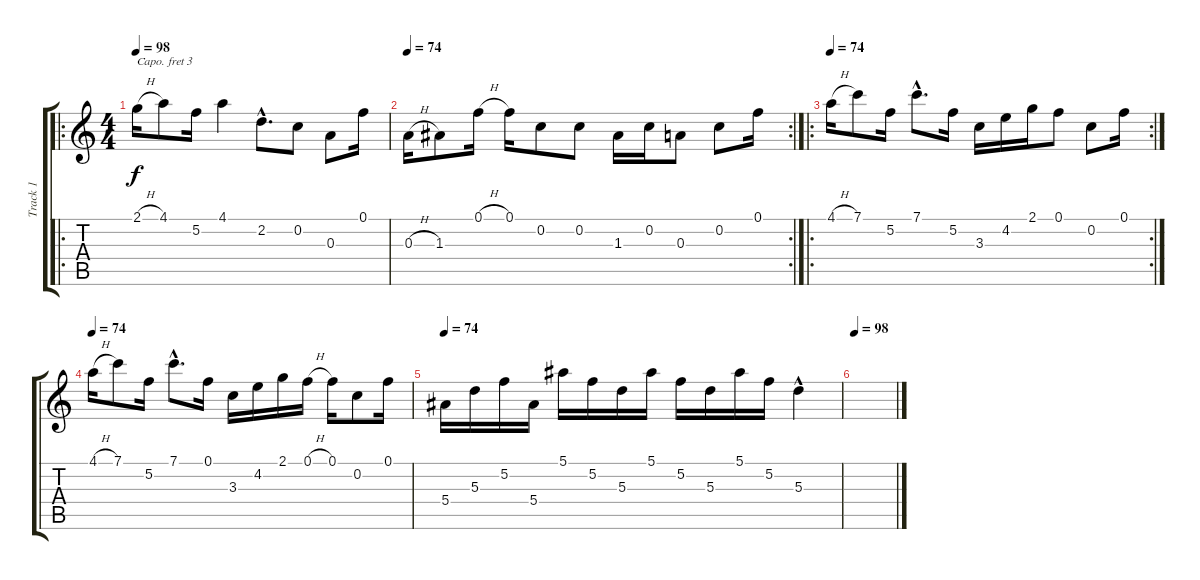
\track ("Track 1" "Track 1") {instrument acousticguitarsteel}
\staff {score tabs}
\capo 3
\tuning (D4 A3 Gb3 D3 A2 D2) {hide}
\ro
\ts (4 4)
\tempo 98
\tempo 74
\tempo 98
\clef g2
\ks c
2.1{h}.16{dy f instrument acousticguitarsteel} 4.1.8 5.2.16 4.1.4 2.2{hac}.8{d} 0.2.8 0.3.8 0.1.16 |
\rc 2
\tempo 74
0.3{h}.16 1.3.8 0.1{h}.16 0.1.16 0.2.8 0.2.8 1.3.16 0.2.16 0.3.8 0.2.8 0.1.16 |
\ro
\rc 2
\tempo 74
4.1{h}.16 7.1.8 5.2.16 7.1{hac}.8{d} 5.2.16 3.3.16 4.2.16 2.1.16 0.1.8 0.2.8 0.1.16 |
\tempo 74
4.1{h}.16 7.1.8 5.2.16 7.1{hac}.8{d} 0.1.16 3.3.16 4.2.16 2.1.16 0.1{h}.16 0.1.16 0.2.8 0.1.16 |
\tempo 74
5.4.16 5.3.16 5.2.16 5.4.16 5.1.16 5.2.16 5.3.16 5.1.16 5.2.16 5.3.16 5.1.16 5.2.16 5.3{hac}.4 |
\tempo 98
